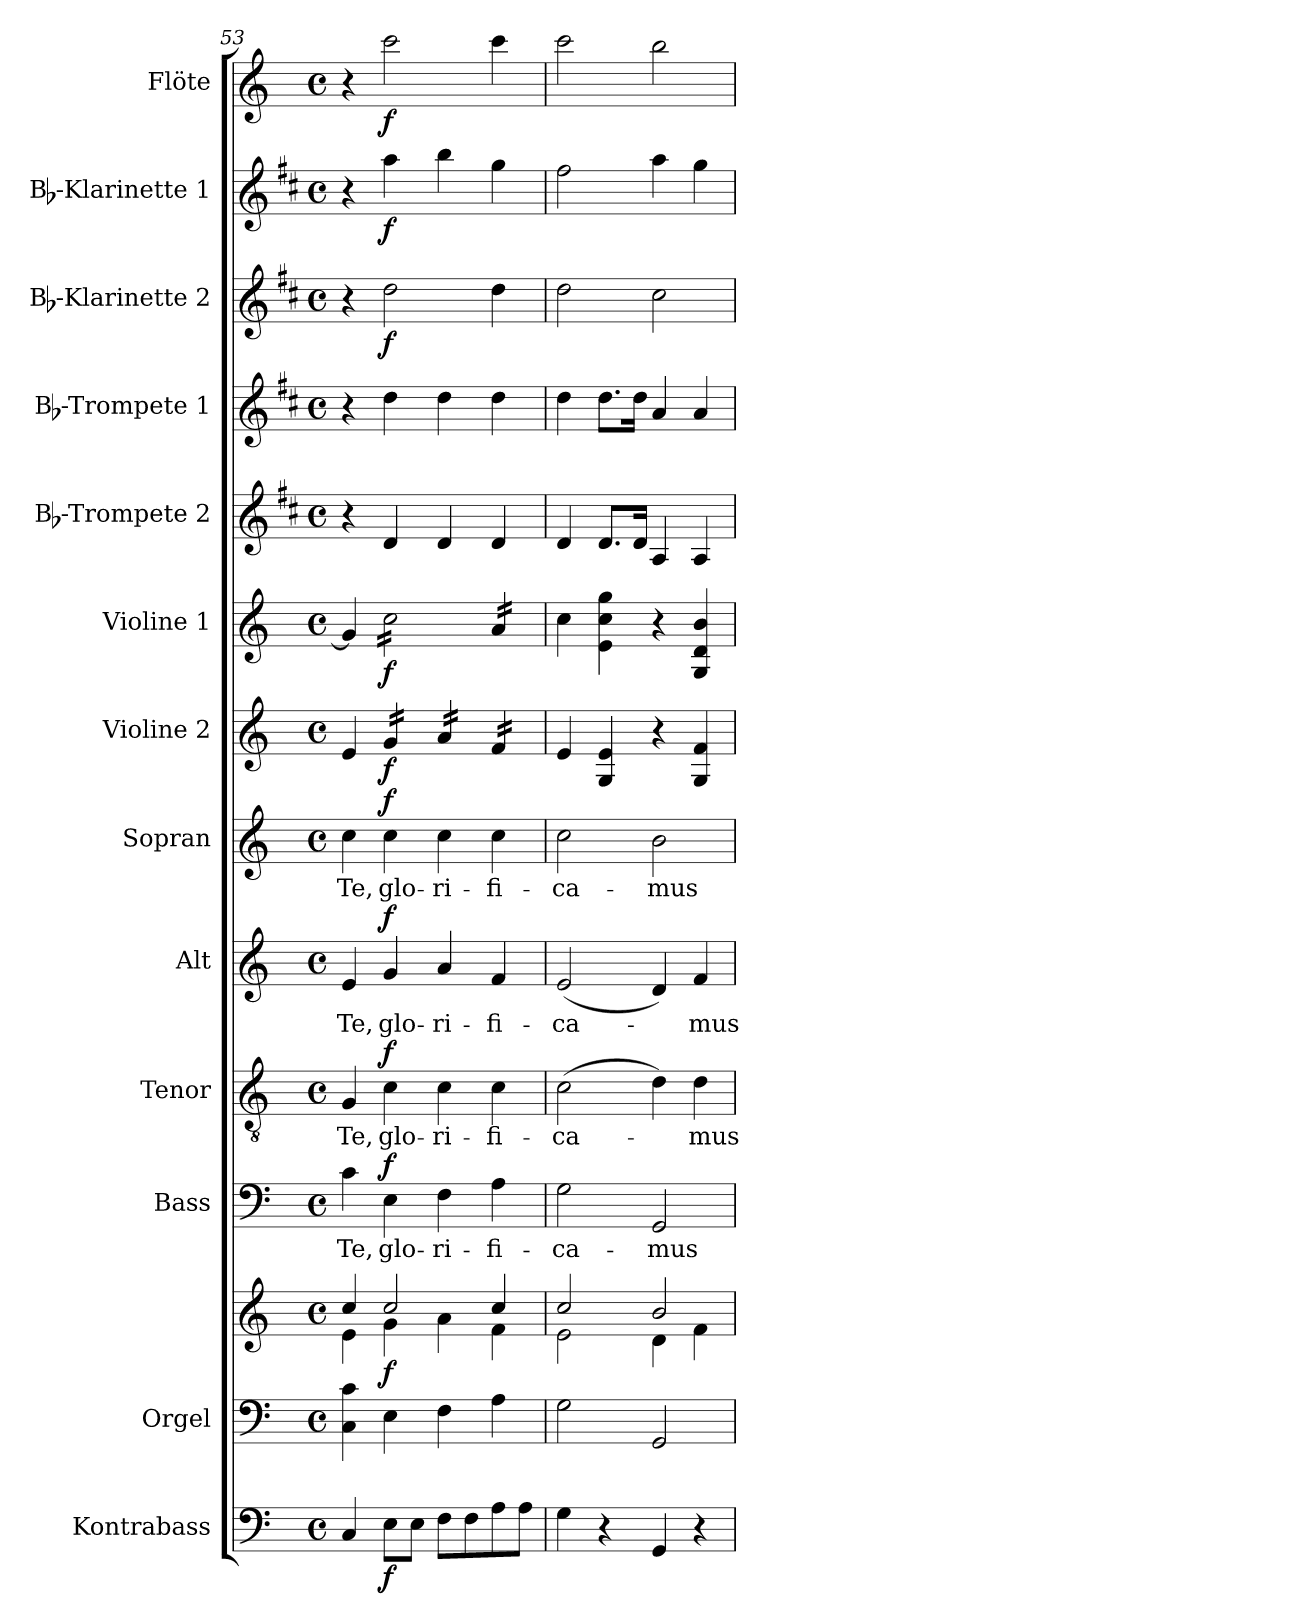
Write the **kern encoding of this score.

**kern	**dynam	**kern	**kern	**dynam	**kern	**text	**dynam	**kern	**text	**dynam	**kern	**text	**dynam	**kern	**text	**dynam	**kern	**dynam	**kern	**dynam	**kern	**kern	**kern	**dynam	**kern	**dynam	**kern	**dynam
*part13	*part13	*part12	*part12	*part12	*part11	*part11	*part11	*part10	*part10	*part10	*part9	*part9	*part9	*part8	*part8	*part8	*part7	*part7	*part6	*part6	*part5	*part4	*part3	*part3	*part2	*part2	*part1	*part1
*staff14	*staff14	*staff13	*staff12	*staff12/13	*staff11	*staff11	*staff11	*staff10	*staff10	*staff10	*staff9	*staff9	*staff9	*staff8	*staff8	*staff8	*staff7	*staff7	*staff6	*staff6	*staff5	*staff4	*staff3	*staff3	*staff2	*staff2	*staff1	*staff1
*I"Kontrabass	*	*I"Orgel	*	*	*I"Bass	*	*	*I"Tenor	*	*	*I"Alt	*	*	*I"Sopran	*	*	*I"Violine 2	*	*I"Violine 1	*	*I"Bb-Trompete 2	*I"Bb-Trompete 1	*I"Bb-Klarinette 2	*	*I"Bb-Klarinette 1	*	*I"Flöte	*
*I'Kb.	*	*I'Org.	*	*	*I'B.	*	*	*I'T.	*	*	*I'A.	*	*	*I'S.	*	*	*I'Vl. 2	*	*I'Vl. 1	*	*I'Bb Trp. 2	*I'Bb Trp. 1	*I'Bb Kl. 2	*	*I'Bb Kl. 1	*	*I'Fl.	*
*clefF4	*	*clefF4	*clefG2	*	*clefF4	*	*	*clefGv2	*	*	*clefG2	*	*	*clefG2	*	*	*clefG2	*	*clefG2	*	*clefG2	*clefG2	*clefG2	*	*clefG2	*	*clefG2	*
*ITrd7c12	*	*	*	*	*	*	*	*	*	*	*	*	*	*	*	*	*	*	*	*	*ITrd1c2	*ITrd1c2	*ITrd1c2	*	*ITrd1c2	*	*	*
*k[]	*	*k[]	*k[]	*	*k[]	*	*	*k[]	*	*	*k[]	*	*	*k[]	*	*	*k[]	*	*k[]	*	*k[]	*k[]	*k[]	*	*k[]	*	*k[]	*
*C:	*	*C:	*C:	*	*C:	*	*	*C:	*	*	*C:	*	*	*C:	*	*	*C:	*	*C:	*	*C:	*C:	*C:	*	*C:	*	*C:	*
*M4/4	*	*M4/4	*M4/4	*	*M4/4	*	*	*M4/4	*	*	*M4/4	*	*	*M4/4	*	*	*M4/4	*	*M4/4	*	*M4/4	*M4/4	*M4/4	*	*M4/4	*	*M4/4	*
*met(c)	*	*met(c)	*met(c)	*	*met(c)	*	*	*met(c)	*	*	*met(c)	*	*	*met(c)	*	*	*met(c)	*	*met(c)	*	*met(c)	*met(c)	*met(c)	*	*met(c)	*	*met(c)	*
=53	=53	=53	=53	=53	=53	=53	=53	=53	=53	=53	=53	=53	=53	=53	=53	=53	=53	=53	=53	=53	=53	=53	=53	=53	=53	=53	=53	=53
*	*	*	*^	*	*	*	*	*	*	*	*	*	*	*	*	*	*	*	*	*	*	*	*	*	*	*	*	*
!	!	!	!	!	!	!	!LO:LY:b	!	!	!LO:LY:b	!	!	!LO:LY:b	!	!	!LO:LY:b	!	!	!	!	!	!	!	!	!	!	!	!	!
4CC/	.	4C\ 4c\	4cc/	4e\	.	4c\	Te,	.	4G/	Te,	.	4e/	Te,	.	4cc\	Te,	.	4e/	.	4g/]	.	4r	4r	4r	.	4r	.	4r	.
!	!LO:DY:b	!	!	!	!LO:DY:b	!	!LO:LY:b	!LO:DY:a	!	!LO:LY:b	!LO:DY:a	!	!LO:LY:b	!LO:DY:a	!	!LO:LY:b	!LO:DY:a	!	!LO:DY:b	!	!LO:DY:b	!	!	!	!LO:DY:b	!	!LO:DY:b	!	!LO:DY:b
*	*	*	*	*	*	*	*	*	*	*	*	*	*	*	*	*	*	*tremolo	*	*	*	*	*	*	*	*	*	*	*
*	*	*	*	*	*	*	*	*	*	*	*	*	*	*	*	*	*	*	*	*tremolo	*	*	*	*	*	*	*	*	*
8EE\L	f	4E\	2cc/	4g\	f	4E\	glo-	f	4c\	glo-	f	4g/	glo-	f	4cc\	glo-	f	16g/LL	f	16cc\LL	f	4c/	4cc\	2cc\	f	4gg\	f	2ccc\	f
.	.	.	.	.	.	.	.	.	.	.	.	.	.	.	.	.	.	16g/	.	16cc\	.	.	.	.	.	.	.	.	.
8EE\J	.	.	.	.	.	.	.	.	.	.	.	.	.	.	.	.	.	16g/	.	16cc\	.	.	.	.	.	.	.	.	.
.	.	.	.	.	.	.	.	.	.	.	.	.	.	.	.	.	.	16g/JJ	.	16cc\	.	.	.	.	.	.	.	.	.
!	!	!	!	!	!	!	!LO:LY:b	!	!	!LO:LY:b	!	!	!LO:LY:b	!	!	!LO:LY:b	!	!	!	!	!	!	!	!	!	!	!	!	!
8FF\L	.	4F\	.	4a\	.	4F\	-ri-	.	4c\	-ri-	.	4a/	-ri-	.	4cc\	-ri-	.	16a/LL	.	16cc\	.	4c/	4cc\	.	.	4aa\	.	.	.
.	.	.	.	.	.	.	.	.	.	.	.	.	.	.	.	.	.	16a/	.	16cc\	.	.	.	.	.	.	.	.	.
8FF\	.	.	.	.	.	.	.	.	.	.	.	.	.	.	.	.	.	16a/	.	16cc\	.	.	.	.	.	.	.	.	.
.	.	.	.	.	.	.	.	.	.	.	.	.	.	.	.	.	.	16a/JJ	.	16cc\JJ	.	.	.	.	.	.	.	.	.
!	!	!	!	!	!	!	!LO:LY:b	!	!	!LO:LY:b	!	!	!LO:LY:b	!	!	!LO:LY:b	!	!	!	!	!	!	!	!	!	!	!	!	!
8AA\	.	4A\	4cc/	4f\	.	4A\	-fi-	.	4c\	-fi-	.	4f/	-fi-	.	4cc\	-fi-	.	16f/LL	.	16a/LL	.	4c/	4cc\	4cc\	.	4ff\	.	4ccc\	.
.	.	.	.	.	.	.	.	.	.	.	.	.	.	.	.	.	.	16f/	.	16a/	.	.	.	.	.	.	.	.	.
8AA\J	.	.	.	.	.	.	.	.	.	.	.	.	.	.	.	.	.	16f/	.	16a/	.	.	.	.	.	.	.	.	.
.	.	.	.	.	.	.	.	.	.	.	.	.	.	.	.	.	.	16f/JJ	.	16a/JJ	.	.	.	.	.	.	.	.	.
*	*	*	*	*	*	*	*	*	*	*	*	*	*	*	*	*	*	*	*	*Xtremolo	*	*	*	*	*	*	*	*	*
*	*	*	*	*	*	*	*	*	*	*	*	*	*	*	*	*	*	*Xtremolo	*	*	*	*	*	*	*	*	*	*	*
=54	=54	=54	=54	=54	=54	=54	=54	=54	=54	=54	=54	=54	=54	=54	=54	=54	=54	=54	=54	=54	=54	=54	=54	=54	=54	=54	=54	=54	=54
!	!	!	!	!	!	!	!LO:LY:b	!	!	!LO:LY:b	!	!	!LO:LY:b	!	!	!LO:LY:b	!	!	!	!	!	!	!	!	!	!	!	!	!
4GG\	.	2G\	2cc/	2e\	.	2G\	-ca-	.	(>2c\	-ca-	.	(<2e/	-ca-	.	2cc\	-ca-	.	4e/	.	4cc\	.	4c/	4cc\	2cc\	.	2ee\	.	2ccc\	.
4r	.	.	.	.	.	.	.	.	.	.	.	.	.	.	.	.	.	4G/ 4e/	.	4e\ 4cc\ 4gg\	.	8.c/L	8.cc\L	.	.	.	.	.	.
.	.	.	.	.	.	.	.	.	.	.	.	.	.	.	.	.	.	.	.	.	.	16c/Jk	16cc\Jk	.	.	.	.	.	.
!	!	!	!	!	!	!	!LO:LY:b	!	!	!	!	!	!	!	!	!LO:LY:b	!	!	!	!	!	!	!	!	!	!	!	!	!
4GGG/	.	2GG/	2b/	4d\	.	2GG/	-mus	.	4d\)	.	.	4d/)	.	.	2b\	-mus	.	4r	.	4r	.	4G/	4g/	2b\	.	4gg\	.	2bb\	.
!	!	!	!	!	!	!	!	!	!	!LO:LY:b	!	!	!LO:LY:b	!	!	!	!	!	!	!	!	!	!	!	!	!	!	!	!
4r	.	.	.	4f\	.	.	.	.	4d\	-mus	.	4f/	-mus	.	.	.	.	4G/ 4f/	.	4G/ 4d/ 4b/	.	4G/	4g/	.	.	4ff\	.	.	.
*	*	*	*v	*v	*	*	*	*	*	*	*	*	*	*	*	*	*	*	*	*	*	*	*	*	*	*	*	*	*
=	=	=	=	=	=	=	=	=	=	=	=	=	=	=	=	=	=	=	=	=	=	=	=	=	=	=	=	=
*-	*-	*-	*-	*-	*-	*-	*-	*-	*-	*-	*-	*-	*-	*-	*-	*-	*-	*-	*-	*-	*-	*-	*-	*-	*-	*-	*-	*-
